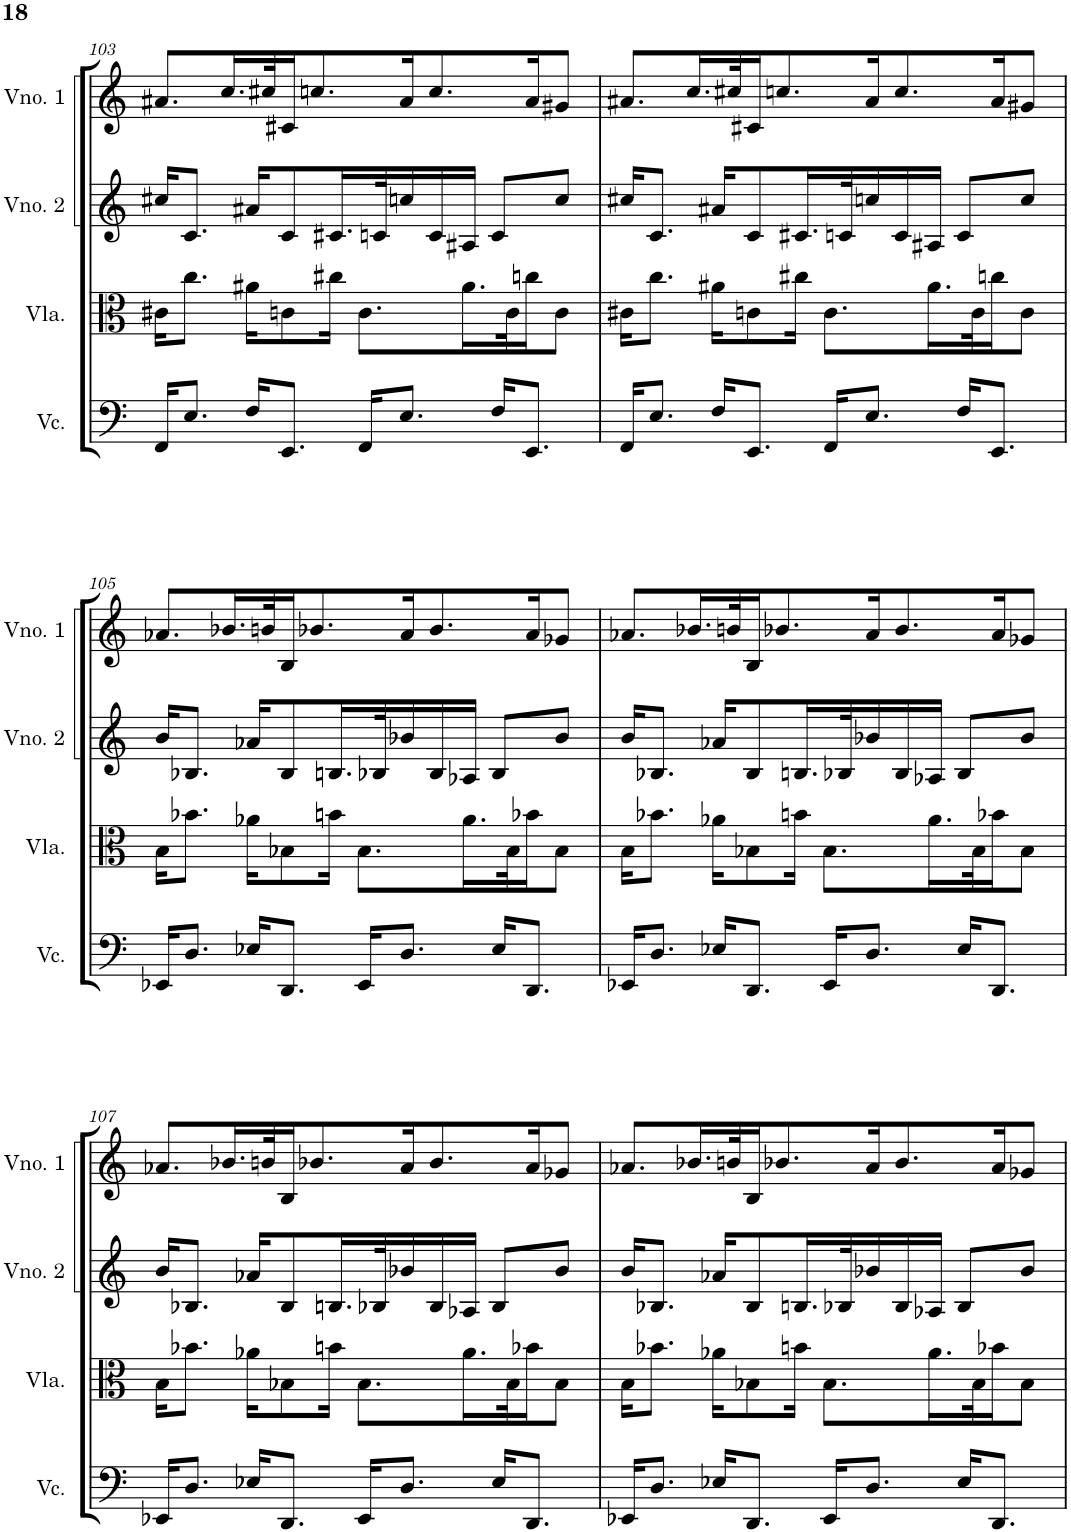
**kern	**kern	**kern	**kern
*part4	*part3	*part2	*part1
*staff4	*staff3	*staff2	*staff1
*I"Violoncelo	*I"Viola	*I"Violino 2	*I"Violino 1
*I'Vc.	*I'Vla.	*I'Vno. 2	*I'Vno. 1
!!LO:PB:g=z
*clefF4	*clefC3	*clefG2	*clefG2
*k[]	*k[]	*k[]	*k[]
*M4/4	*M4/4	*M4/4	*M4/4
=103	=103	=103	=103
16FF/KL	16c#X\KL	16cc#X/KL	8.a#X/L
8.E/J	8.cc\J	8.c/J	.
.	.	.	16.cc/L
16F/KL	16a#X\KL	16a#X/KL	.
.	.	.	32cc#X/K
8.EE/J	8cn\	8c/	16c#X/J
.	.	.	8.ccn/
.	16cc#X\Jk	16.c#X/L	.
16FF/KL	8.c\L	.	.
.	.	32cn/K	.
8.E/J	.	16ccn/	16a#/K
.	.	16c/	8.cc/
.	16.a#\L	16A#X/JJ	.
16F/KL	.	8c/L	.
.	32c\K	.	.
8.EE/J	16ccn\J	.	16a#/K
.	8c\J	8cc/J	8g#X/J
=104	=104	=104	=104
16FF/KL	16c#X\KL	16cc#X/KL	8.a#X/L
8.E/J	8.cc\J	8.c/J	.
.	.	.	16.cc/L
16F/KL	16a#X\KL	16a#X/KL	.
.	.	.	32cc#X/K
8.EE/J	8cn\	8c/	16c#X/J
.	.	.	8.ccn/
.	16cc#X\Jk	16.c#X/L	.
16FF/KL	8.c\L	.	.
.	.	32cn/K	.
8.E/J	.	16ccn/	16a#/K
.	.	16c/	8.cc/
.	16.a#\L	16A#X/JJ	.
16F/KL	.	8c/L	.
.	32c\K	.	.
8.EE/J	16ccn\J	.	16a#/K
.	8c\J	8cc/J	8g#X/J
!!LO:LB:g=z
=105	=105	=105	=105
16EE-X/KL	16B\KL	16b/KL	8.a-X/L
8.D/J	8.b-X\J	8.B-X/J	.
.	.	.	16.b-X/L
16E-X/KL	16a-X\KL	16a-X/KL	.
.	.	.	32bn/K
8.DD/J	8B-X\	8B-/	16B/J
.	.	.	8.b-X/
.	16bn\Jk	16.Bn/L	.
16EE-/KL	8.B-\L	.	.
.	.	32B-X/K	.
8.D/J	.	16b-X/	16a-/K
.	.	16B-/	8.b-/
.	16.a-\L	16A-X/JJ	.
16E-/KL	.	8B-/L	.
.	32B-\K	.	.
8.DD/J	16b-X\J	.	16a-/K
.	8B-\J	8b-/J	8g-X/J
=106	=106	=106	=106
16EE-X/KL	16B\KL	16b/KL	8.a-X/L
8.D/J	8.b-X\J	8.B-X/J	.
.	.	.	16.b-X/L
16E-X/KL	16a-X\KL	16a-X/KL	.
.	.	.	32bn/K
8.DD/J	8B-X\	8B-/	16B/J
.	.	.	8.b-X/
.	16bn\Jk	16.Bn/L	.
16EE-/KL	8.B-\L	.	.
.	.	32B-X/K	.
8.D/J	.	16b-X/	16a-/K
.	.	16B-/	8.b-/
.	16.a-\L	16A-X/JJ	.
16E-/KL	.	8B-/L	.
.	32B-\K	.	.
8.DD/J	16b-X\J	.	16a-/K
.	8B-\J	8b-/J	8g-X/J
!!LO:LB:g=z
=107	=107	=107	=107
16EE-X/KL	16B\KL	16b/KL	8.a-X/L
8.D/J	8.b-X\J	8.B-X/J	.
.	.	.	16.b-X/L
16E-X/KL	16a-X\KL	16a-X/KL	.
.	.	.	32bn/K
8.DD/J	8B-X\	8B-/	16B/J
.	.	.	8.b-X/
.	16bn\Jk	16.Bn/L	.
16EE-/KL	8.B-\L	.	.
.	.	32B-X/K	.
8.D/J	.	16b-X/	16a-/K
.	.	16B-/	8.b-/
.	16.a-\L	16A-X/JJ	.
16E-/KL	.	8B-/L	.
.	32B-\K	.	.
8.DD/J	16b-X\J	.	16a-/K
.	8B-\J	8b-/J	8g-X/J
=108	=108	=108	=108
16EE-X/KL	16B\KL	16b/KL	8.a-X/L
8.D/J	8.b-X\J	8.B-X/J	.
.	.	.	16.b-X/L
16E-X/KL	16a-X\KL	16a-X/KL	.
.	.	.	32bn/K
8.DD/J	8B-X\	8B-/	16B/J
.	.	.	8.b-X/
.	16bn\Jk	16.Bn/L	.
16EE-/KL	8.B-\L	.	.
.	.	32B-X/K	.
8.D/J	.	16b-X/	16a-/K
.	.	16B-/	8.b-/
.	16.a-\L	16A-X/JJ	.
16E-/KL	.	8B-/L	.
.	32B-\K	.	.
8.DD/J	16b-X\J	.	16a-/K
.	8B-\J	8b-/J	8g-X/J
=	=	=	=
*-	*-	*-	*-
